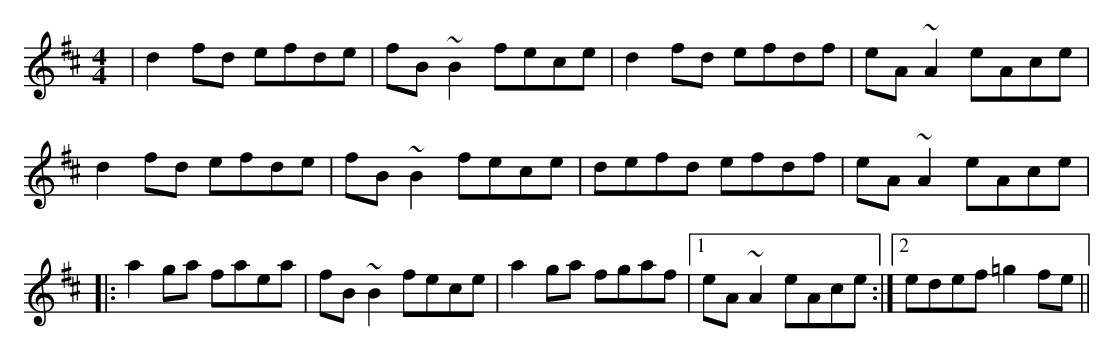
X:1
M:4/4
K:D
|d2 fd efde|fB ~B2 fece|d2 fd efdf|eA ~A2 eAce|
d2 fd efde|fB ~B2 fece|defd efdf|eA ~A2 eAce|
|:a2 ga faea|fB ~B2 fece|a2 ga fgaf|1 eA ~A2 eAce:|2 edef =g2 fe||
